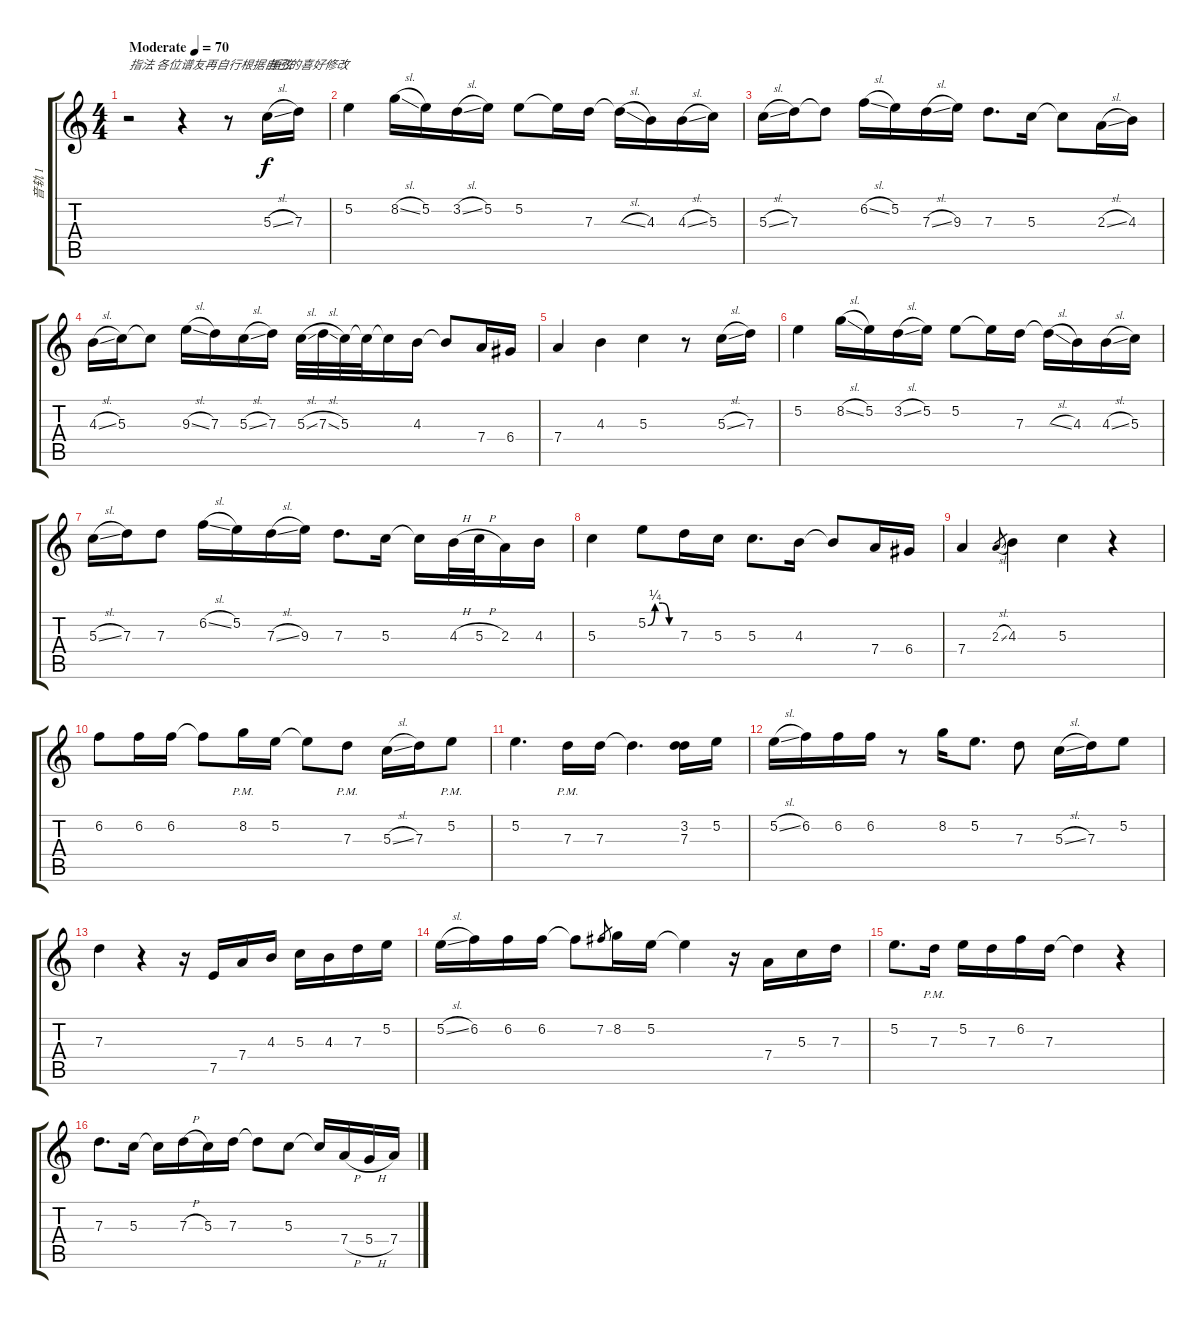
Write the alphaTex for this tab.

\track ("音轨 1" "音轨 1") {instrument acousticguitarsteel}
\staff {score tabs}
\tuning (E4 B3 G3 D3 A2 E2) {hide}
\ts (4 4)
\tempo (70 "Moderate")
\clef g2
\ks c
r.2{txt "指法 各位谱友再自行根据自己的喜好修改" dy f instrument acousticguitarsteel} r.4 r.8 5.3{sl}.16{txt "捶弦"} 7.3.16 |
5.2.4 8.2{sl}.16 5.2.16 3.2{sl}.16 5.2.16 5.2.8 5.2{t}.16 7.3.16 7.3{sl t}.16 4.3.16 4.3{sl}.16 5.3.16 |
5.3{sl}.16 7.3.16 7.3{t}.8 6.2{sl}.16 5.2.16 7.3{sl}.16 9.3.16 7.3.8{d} 5.3.16 5.3{t}.8{txt ""} 2.3{sl}.16 4.3.16 |
4.3{sl}.16 5.3.16 5.3{t}.8 9.3{sl}.16 7.3.16 5.3{sl}.16 7.3.16 5.3{sl}.32 7.3{sl}.32 5.3.32 5.3{t}.32 5.3{t}.16 4.3.16 4.3{t}.8 7.4.16 6.4.16 |
7.4.4 4.3.4 5.3.4 r.8 5.3{sl}.16 7.3.16 |
5.2.4 8.2{sl}.16 5.2.16 3.2{sl}.16 5.2.16 5.2.8 5.2{t}.16 7.3.16 7.3{sl t}.16 4.3.16 4.3{sl}.16 5.3.16 |
5.3{sl}.16 7.3.16 7.3.8 6.2{sl}.16 5.2.16 7.3{sl}.16 9.3.16 7.3.8{d} 5.3.16 5.3{t}.16 4.3{h}.32 5.3{h}.32 2.3.16 4.3.16 |
5.3.4 5.2{be (custom 0 0 15 1 31 1 45 0 60 0)}.8 7.3.16 5.3.16 5.3.8{d} 4.3.16 4.3{t}.8 7.4.16 6.4.16 |
7.4.4 2.3{sl}.8{gr} 4.3.4 5.3.4 r.4 |
6.2.8 6.2.16 6.2.16 6.2{t}.8 8.2{pm}.16 5.2.16 5.2{t}.8 7.3{pm}.8 5.3{sl}.16 7.3.16 5.2{pm}.8 |
5.2.4{d} 7.3{pm}.16 7.3.16 7.3{t}.4{d} (3.2 7.3).16 5.2.16 |
5.2{sl}.16 6.2.16 6.2.16 6.2.16 r.8 8.2.16 5.2.8{d} 7.3.8 5.3{sl}.16 7.3.16 5.2.8 |
7.3.4 r.4 r.16 7.5.16 7.4.16 4.3.16 5.3.16 4.3.16 7.3.16 5.2.16 |
5.2{sl}.16 6.2.16 6.2.16 6.2.16 6.2{t}.8 7.2.8{gr} 8.2.16 5.2.16 5.2{t}.4 r.16 7.4.16 5.3.16 7.3.16 |
5.2.8{d} 7.3{pm}.16 5.2.16 7.3.16 6.2.16 7.3.16 7.3{t}.4 r.4 |
7.3.8{d} 5.3.16 5.3{t}.16 7.3{h}.16 5.3.16 7.3.16 7.3{t}.8 5.3.8 5.3{t}.16 7.4{h}.16 5.4{h}.16 7.4.16
